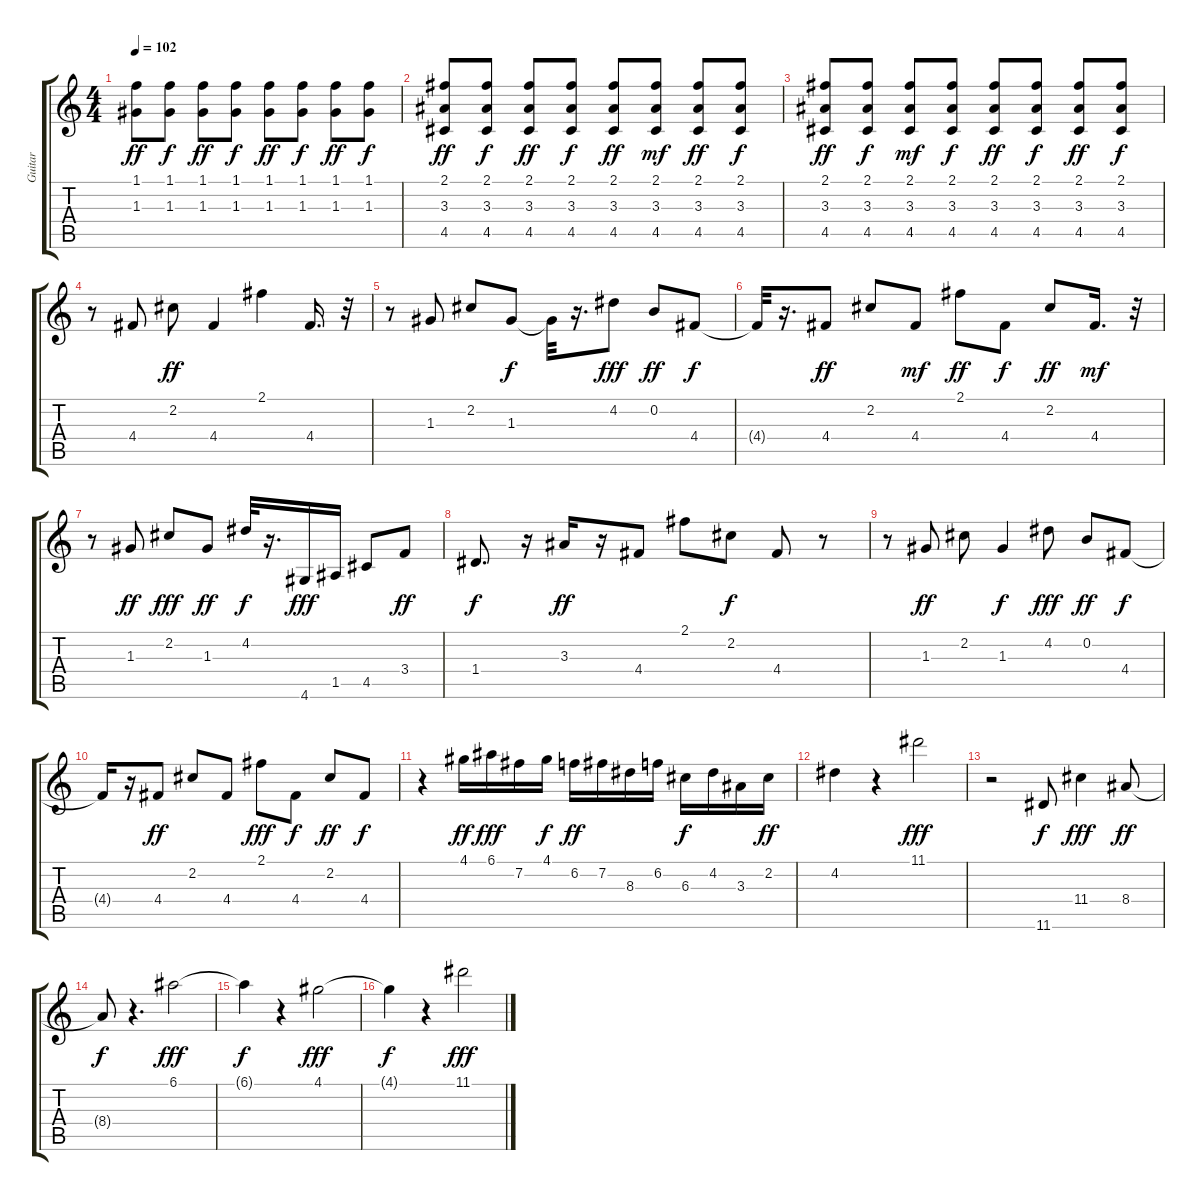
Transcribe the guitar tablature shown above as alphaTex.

\track ("Guitar" "Guitar") {instrument acousticguitarnylon}
\staff {score tabs}
\tuning (E4 B3 G3 D3 A2 E2) {hide}
\ts (4 4)
\tempo 102
\clef g2
\ks c
(1.1 1.3).8{dy ff} (1.1 1.3).8{dy f} (1.1 1.3).8{dy ff} (1.1 1.3).8{dy f} (1.1 1.3).8{dy ff} (1.1 1.3).8{dy f} (1.1 1.3).8{dy ff} (1.1 1.3).8{dy f} |
(2.1 3.3 4.5).8{dy ff} (2.1 3.3 4.5).8{dy f} (2.1 3.3 4.5).8{dy ff} (2.1 3.3 4.5).8{dy f} (2.1 3.3 4.5).8{dy ff} (2.1 3.3 4.5).8{dy mf} (2.1 3.3 4.5).8{dy ff} (2.1 3.3 4.5).8{dy f} |
(2.1 3.3 4.5).8{dy ff} (2.1 3.3 4.5).8{dy f} (2.1 3.3 4.5).8{dy mf} (2.1 3.3 4.5).8{dy f} (2.1 3.3 4.5).8{dy ff} (2.1 3.3 4.5).8{dy f} (2.1 3.3 4.5).8{dy ff} (2.1 3.3 4.5).8{dy f} |
r.8 4.4.8 2.2.8{dy ff} 4.4.4 2.1.4 4.4.16{d} r.32 |
r.8 1.3.8 2.2.8 1.3.8{dy f} 1.3{t}.32 r.16{d} 4.2.8{dy fff} 0.2.8{dy ff} 4.4.8{dy f} |
4.4{t}.32 r.16{d} 4.4.8{dy ff} 2.2.8 4.4.8{dy mf} 2.1.8{dy ff} 4.4.8{dy f} 2.2.8{dy ff} 4.4.16{d dy mf} r.32 |
r.8 1.3.8{dy ff} 2.2.8{dy fff} 1.3.8{dy ff} 4.2.32{dy f} r.16{d} 4.6.16{dy fff} 1.5.16 4.5.8 3.4.8{dy ff} |
1.4.8{d dy f} r.16 3.3.16{dy ff} r.16 4.4.8 2.1.8 2.2.8{dy f} 4.4.8 r.8 |
r.8 1.3.8{dy ff} 2.2.8 1.3.4{dy f} 4.2.8{dy fff} 0.2.8{dy ff} 4.4.8{dy f} |
4.4{t}.16 r.16 4.4.8{dy ff} 2.2.8 4.4.8 2.1.8{dy fff} 4.4.8{dy f} 2.2.8{dy ff} 4.4.8{dy f} |
r.4 4.1.16{dy ff} 6.1.16{dy fff} 7.2.16 4.1.16{dy f} 6.2.16{dy ff} 7.2.16 8.3.16 6.2.16 6.3.16{dy f} 4.2.16 3.3.16 2.2.16{dy ff} |
4.2.4 r.4 11.1.2{dy fff} |
r.2 11.6.8{dy f} 11.4.4{dy fff} 8.4.8{dy ff} |
8.4{t}.8{dy f} r.4{d} 6.1.2{dy fff} |
6.1{t}.4{dy f} r.4 4.1.2{dy fff} |
4.1{t}.4{dy f} r.4 11.1.2{dy fff}
